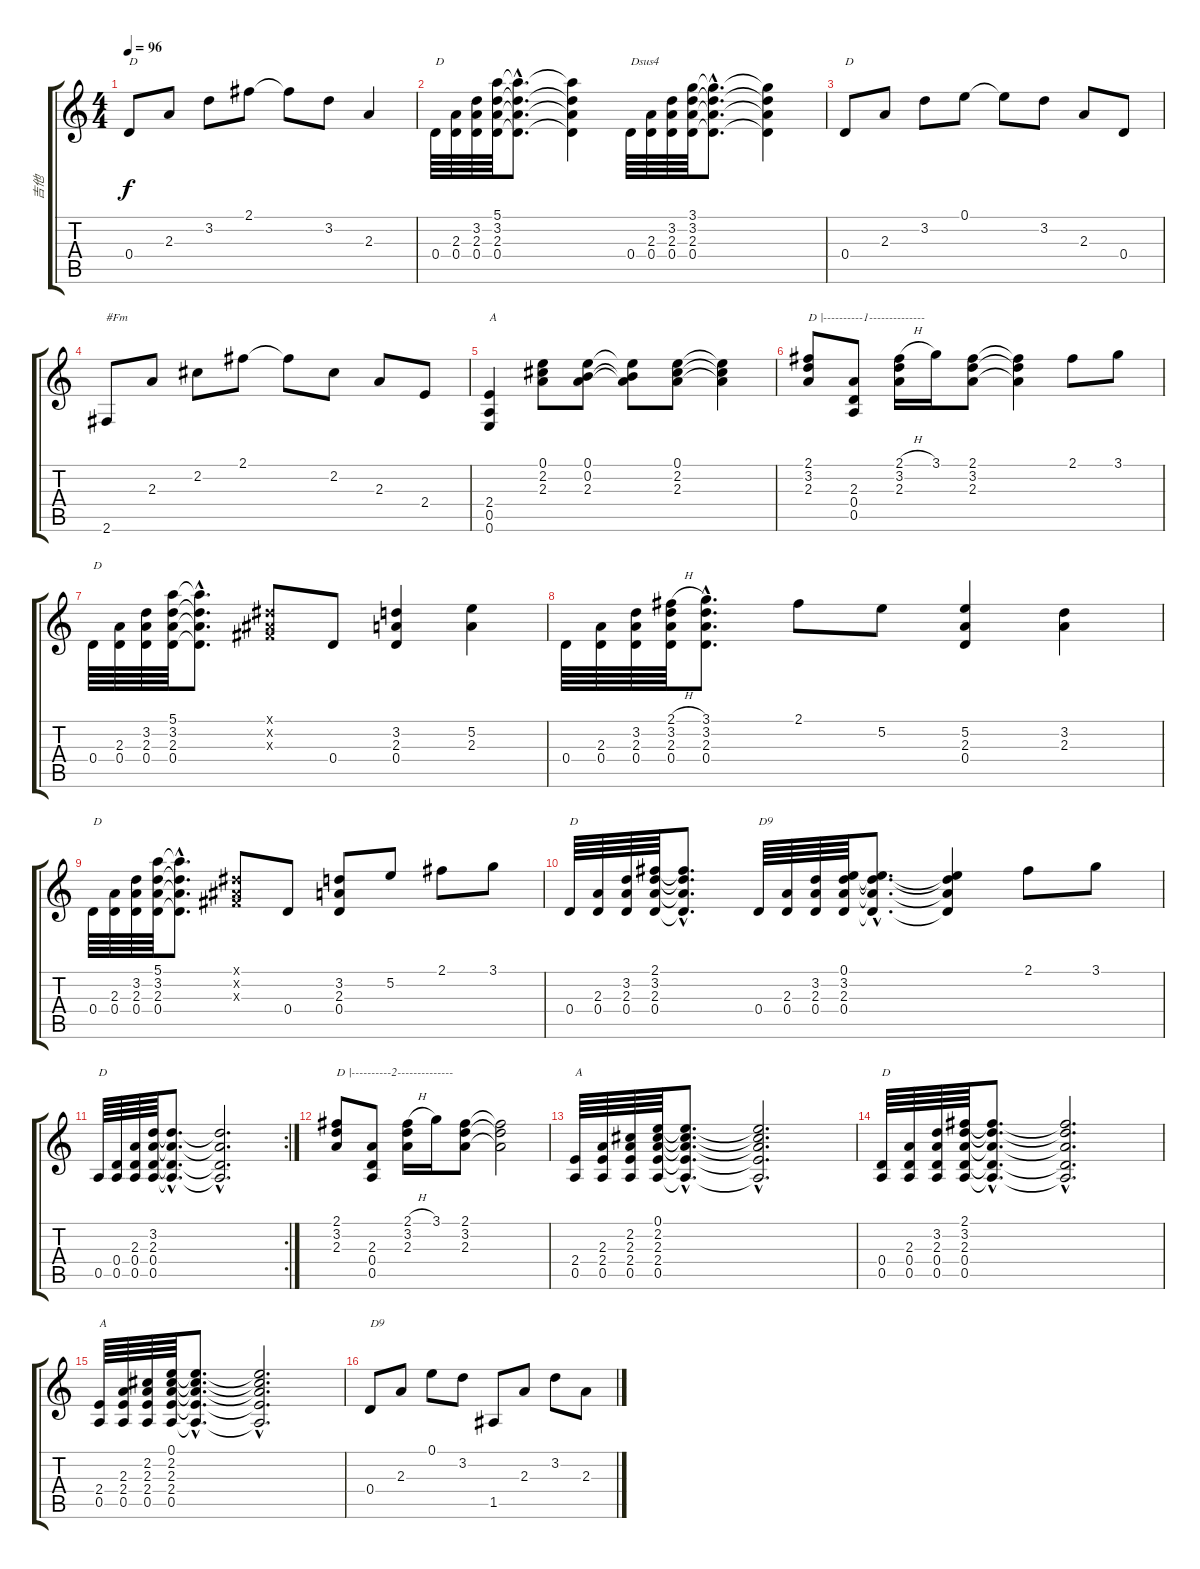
\track ("吉他" "吉他") {instrument acousticguitarsteel}
\staff {score tabs}
\tuning (E4 B3 G3 D3 A2 E2) {hide}
\ts (4 4)
\tempo 96
\clef g2
\ks c
0.4.8{txt "D" dy f} 2.3.8 3.2.8 2.1.8 2.1{t}.8 3.2.8 2.3.4 |
0.4.64{txt "D"} (2.3 0.4).64 (3.2 2.3 0.4).64 (5.1 3.2 2.3 0.4).64 (5.1{hac t} 3.2{hac t} 2.3{hac t} 0.4{hac t}).8{d} (5.1{t} 3.2{t} 2.3{t} 0.4{t}).4 0.4.64{txt "Dsus4"} (2.3 0.4).64 (3.2 2.3 0.4).64 (3.1 3.2 2.3 0.4).64 (3.1{hac t} 3.2{hac t} 2.3{hac t} 0.4{hac t}).8{d} (3.1{t} 3.2{t} 2.3{t} 0.4{t}).4 |
0.4.8{txt "D"} 2.3.8 3.2.8 0.1.8 0.1{t}.8 3.2.8 2.3.8 0.4.8 |
2.6.8{txt "#Fm"} 2.3.8 2.2.8 2.1.8 2.1{t}.8 2.2.8 2.3.8 2.4.8 |
(2.4 0.5 0.6).4{txt "A"} (0.1 2.2 2.3).8 (0.1 0.2 2.3).8 (0.1{t} 0.2{t} 2.3{t}).8 (0.1 2.2 2.3).8 (0.1{t} 2.2{t} 2.3{t}).4 |
(2.1 3.2 2.3).8{txt "D |----------1--------------"} (2.3 0.4 0.5).8 (2.1{h} 3.2 2.3).16 3.1.16 (2.1 3.2 2.3).8 (2.1{t} 3.2{t} 2.3{t}).4 2.1.8 3.1.8 |
0.4.64{txt "D"} (2.3 0.4).64 (3.2 2.3 0.4).64 (5.1 3.2 2.3 0.4).64 (5.1{hac t} 3.2{hac t} 2.3{hac t} 0.4{hac t}).8{d} (-1.1{x} -1.2{x} -1.3{x}).8 0.4.8 (3.2 2.3 0.4).4 (5.2 2.3).4 |
0.4.64 (2.3 0.4).64 (3.2 2.3 0.4).64 (2.1{h} 3.2 2.3 0.4).64 (3.1{hac} 3.2{hac} 2.3{hac} 0.4{hac}).8{d} 2.1.8 5.2.8 (5.2 2.3 0.4).4 (3.2 2.3).4 |
0.4.64{txt "D"} (2.3 0.4).64 (3.2 2.3 0.4).64 (5.1 3.2 2.3 0.4).64 (5.1{hac t} 3.2{hac t} 2.3{hac t} 0.4{hac t}).8{d} (-1.1{x} -1.2{x} -1.3{x}).8 0.4.8 (3.2 2.3 0.4).8 5.2.8 2.1.8 3.1.8 |
0.4.64{txt "D"} (2.3 0.4).64 (3.2 2.3 0.4).64 (2.1 3.2 2.3 0.4).64 (2.1{hac t} 3.2{hac t} 2.3{hac t} 0.4{hac t}).8{d} 0.4.64{txt "D9"} (2.3 0.4).64 (3.2 2.3 0.4).64 (0.1 3.2 2.3 0.4).64 (0.1{hac t} 3.2{hac t} 2.3{hac t} 0.4{hac t}).8{d} (0.1{t} 3.2{t} 2.3{t} 0.4{t}).4 2.1.8 3.1.8 |
\rc 2
0.5.64{txt "D"} (0.4 0.5).64 (2.3 0.4 0.5).64 (3.2 2.3 0.4 0.5).64 (3.2{hac t} 2.3{hac t} 0.4{hac t} 0.5{hac t}).8{d} (3.2{hac t} 2.3{hac t} 0.4{hac t} 0.5{hac t}).2{d} |
(2.1 3.2 2.3).8{txt "D |----------2--------------"} (2.3 0.4 0.5).8 (2.1{h} 3.2 2.3).16 3.1.16 (2.1 3.2 2.3).8 (2.1{t} 3.2{t} 2.3{t}).2 |
(2.4 0.5).64{txt "A"} (2.3 2.4 0.5).64 (2.2 2.3 2.4 0.5).64 (0.1 2.2 2.3 2.4 0.5).64 (0.1{hac t} 2.2{hac t} 2.3{hac t} 2.4{hac t} 0.5{hac t}).8{d} (0.1{hac t} 2.2{hac t} 2.3{hac t} 2.4{hac t} 0.5{hac t}).2{d} |
(0.4 0.5).64{txt "D"} (2.3 0.4 0.5).64 (3.2 2.3 0.4 0.5).64 (2.1 3.2 2.3 0.4 0.5).64 (2.1{hac t} 3.2{hac t} 2.3{hac t} 0.4{hac t} 0.5{hac t}).8{d} (2.1{hac t} 3.2{hac t} 2.3{hac t} 0.4{hac t} 0.5{hac t}).2{d} |
(2.4 0.5).64{txt "A"} (2.3 2.4 0.5).64 (2.2 2.3 2.4 0.5).64 (0.1 2.2 2.3 2.4 0.5).64 (0.1{hac t} 2.2{hac t} 2.3{hac t} 2.4{hac t} 0.5{hac t}).8{d txt ""} (0.1{hac t} 2.2{hac t} 2.3{hac t} 2.4{hac t} 0.5{hac t}).2{d} |
0.4.8{txt "D9"} 2.3.8 0.1.8{txt ""} 3.2.8 1.5.8 2.3.8 3.2.8 2.3.8
